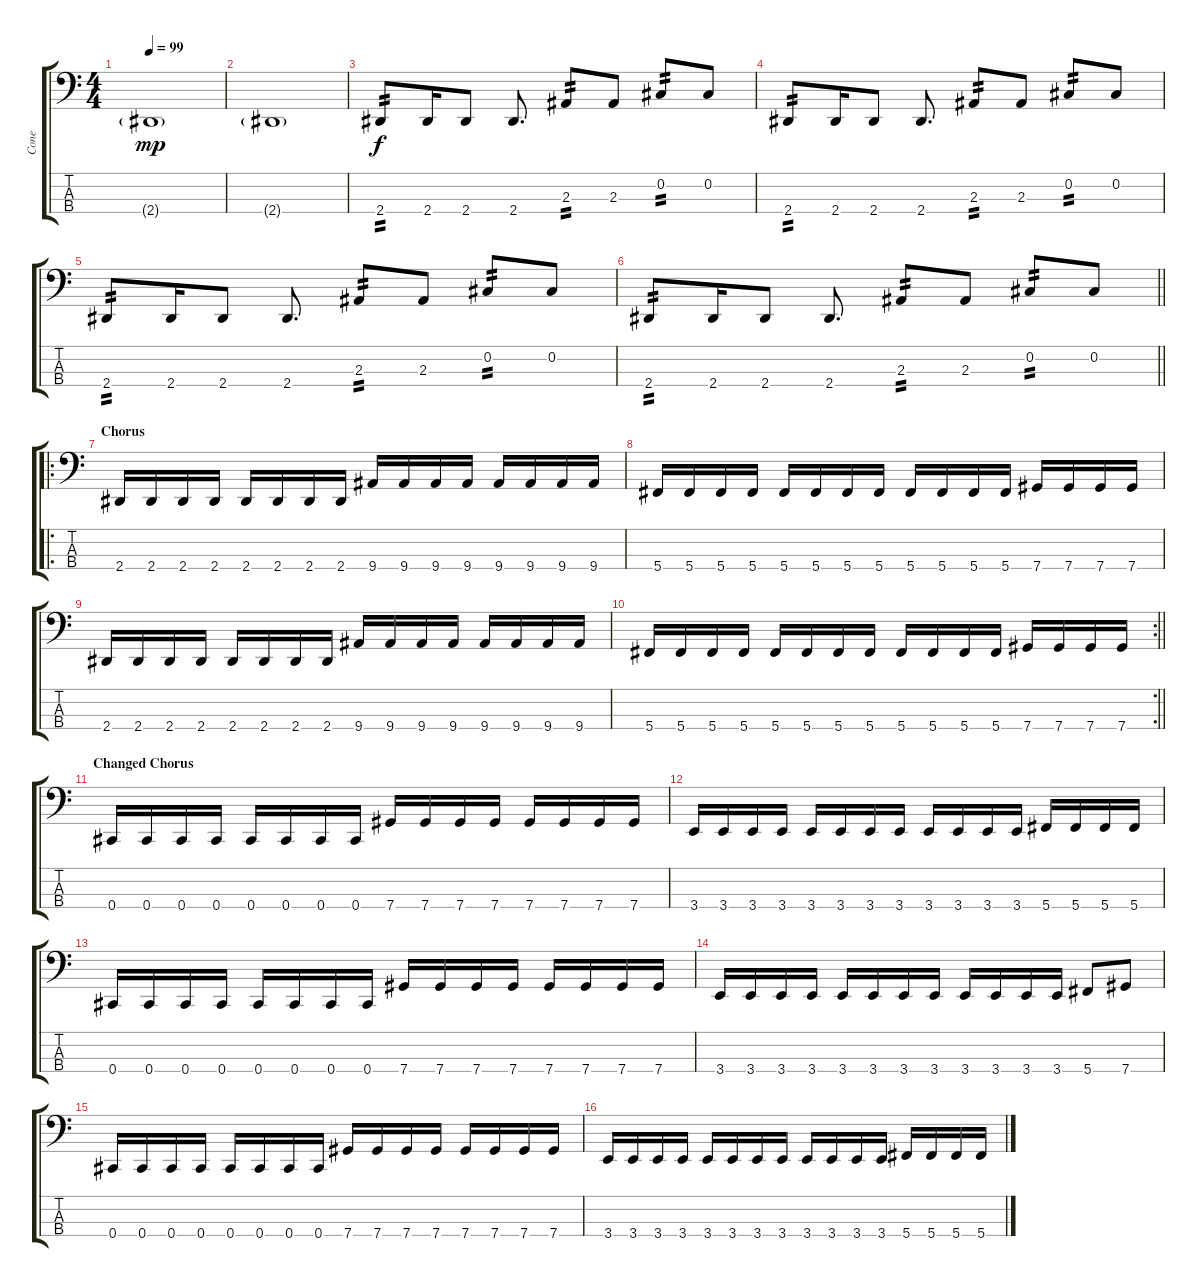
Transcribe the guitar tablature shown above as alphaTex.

\track ("Cone" "Cone") {instrument electricbassfinger}
\staff {score tabs}
\tuning (Gb2 Db2 Ab1 Db1) {hide}
\ts (4 4)
\tempo 99
\clef f4
\ks c
2.4{g}.1{dy mp} |
2.4{g}.1 |
2.4.8{tp 2 dy f} 2.4.16 2.4.8 2.4.8{d} 2.3.8{tp 2} 2.3.8 0.2.8{tp 2} 0.2.8 |
2.4.8{tp 2} 2.4.16 2.4.8 2.4.8{d} 2.3.8{tp 2} 2.3.8 0.2.8{tp 2} 0.2.8 |
2.4.8{tp 2} 2.4.16 2.4.8 2.4.8{d} 2.3.8{tp 2} 2.3.8 0.2.8{tp 2} 0.2.8 |
\barLineRight lightlight
2.4.8{tp 2} 2.4.16 2.4.8 2.4.8{d} 2.3.8{tp 2} 2.3.8 0.2.8{tp 2} 0.2.8 |
\ro
\section ("" "Chorus")
2.4.16 2.4.16 2.4.16 2.4.16 2.4.16 2.4.16 2.4.16 2.4.16 9.4.16 9.4.16 9.4.16 9.4.16 9.4.16 9.4.16 9.4.16 9.4.16 |
5.4.16 5.4.16 5.4.16 5.4.16 5.4.16 5.4.16 5.4.16 5.4.16 5.4.16 5.4.16 5.4.16 5.4.16 7.4.16 7.4.16 7.4.16 7.4.16 |
2.4.16 2.4.16 2.4.16 2.4.16 2.4.16 2.4.16 2.4.16 2.4.16 9.4.16 9.4.16 9.4.16 9.4.16 9.4.16 9.4.16 9.4.16 9.4.16 |
\rc 2
\barLineRight lightlight
5.4.16 5.4.16 5.4.16 5.4.16 5.4.16 5.4.16 5.4.16 5.4.16 5.4.16 5.4.16 5.4.16 5.4.16 7.4.16 7.4.16 7.4.16 7.4.16 |
\section ("" "Changed Chorus")
0.4.16 0.4.16 0.4.16 0.4.16 0.4.16 0.4.16 0.4.16 0.4.16 7.4.16 7.4.16 7.4.16 7.4.16 7.4.16 7.4.16 7.4.16 7.4.16 |
3.4.16 3.4.16 3.4.16 3.4.16 3.4.16 3.4.16 3.4.16 3.4.16 3.4.16 3.4.16 3.4.16 3.4.16 5.4.16 5.4.16 5.4.16 5.4.16 |
0.4.16 0.4.16 0.4.16 0.4.16 0.4.16 0.4.16 0.4.16 0.4.16 7.4.16 7.4.16 7.4.16 7.4.16 7.4.16 7.4.16 7.4.16 7.4.16 |
3.4.16 3.4.16 3.4.16 3.4.16 3.4.16 3.4.16 3.4.16 3.4.16 3.4.16 3.4.16 3.4.16 3.4.16 5.4.8 7.4.8 |
0.4.16 0.4.16 0.4.16 0.4.16 0.4.16 0.4.16 0.4.16 0.4.16 7.4.16 7.4.16 7.4.16 7.4.16 7.4.16 7.4.16 7.4.16 7.4.16 |
3.4.16 3.4.16 3.4.16 3.4.16 3.4.16 3.4.16 3.4.16 3.4.16 3.4.16 3.4.16 3.4.16 3.4.16 5.4.16 5.4.16 5.4.16 5.4.16
